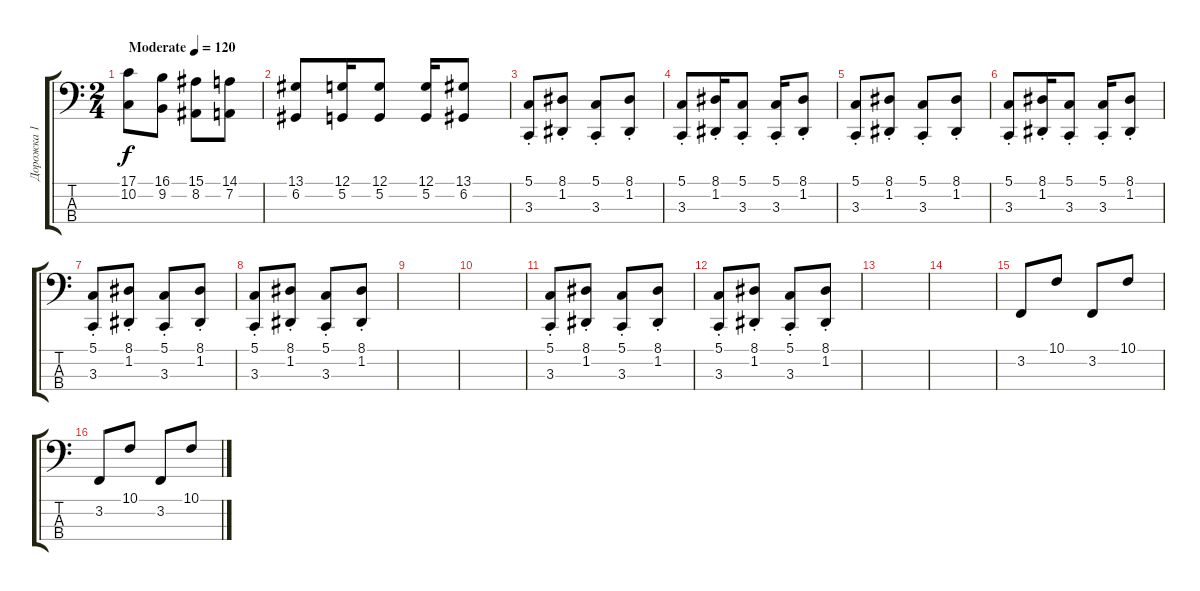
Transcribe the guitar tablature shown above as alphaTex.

\track ("Дорожка 1" "Дорожка 1") {instrument acousticgrandpiano}
\staff {score tabs}
\tuning (G2 D2 A1 E1) {hide}
\ts (2 4)
\tempo (120 "Moderate")
\clef f4
\ks c
(17.1 10.2).8{dy f instrument acousticgrandpiano} (16.1 9.2).8 (15.1 8.2).8 (14.1 7.2).8 |
(13.1 6.2).8 (12.1 5.2).16 (12.1 5.2).8 (12.1 5.2).16 (13.1 6.2).8 |
(5.1{st} 3.3{st}).8 (8.1{st} 1.2{st}).8 (5.1{st} 3.3{st}).8 (8.1{st} 1.2{st}).8 |
(5.1{st} 3.3{st}).8 (8.1{st} 1.2{st}).16 (5.1{st} 3.3{st}).8 (5.1{st} 3.3{st}).16 (8.1{st} 1.2{st}).8 |
(5.1{st} 3.3{st}).8 (8.1{st} 1.2{st}).8 (5.1{st} 3.3{st}).8 (8.1{st} 1.2{st}).8 |
(5.1{st} 3.3{st}).8 (8.1{st} 1.2{st}).16 (5.1{st} 3.3{st}).8 (5.1{st} 3.3{st}).16 (8.1{st} 1.2{st}).8 |
(5.1{st} 3.3{st}).8 (8.1{st} 1.2{st}).8 (5.1{st} 3.3{st}).8 (8.1{st} 1.2{st}).8 |
(5.1{st} 3.3{st}).8 (8.1{st} 1.2{st}).8 (5.1{st} 3.3{st}).8 (8.1 1.2{st}).8 |
|
|
(5.1{st} 3.3{st}).8 (8.1{st} 1.2{st}).8 (5.1{st} 3.3{st}).8 (8.1{st} 1.2{st}).8 |
(5.1{st} 3.3{st}).8 (8.1{st} 1.2{st}).8 (5.1{st} 3.3{st}).8 (8.1 1.2{st}).8 |
|
|
3.2.8 10.1.8 3.2.8 10.1.8 |
3.2.8 10.1.8 3.2.8 10.1.8
